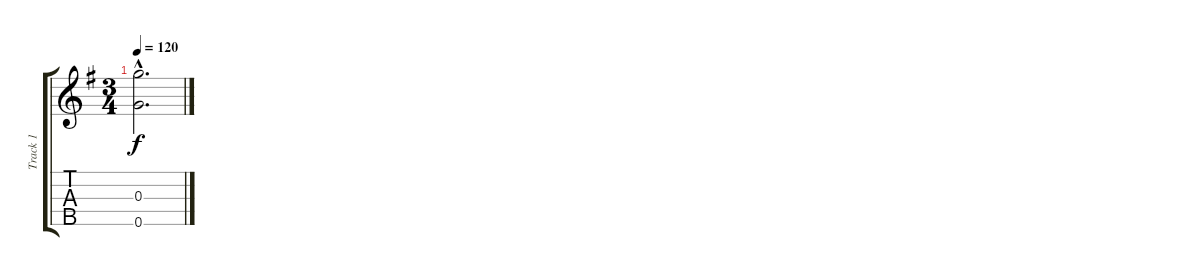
\track ("Track 1" "Track 1") {instrument acousticguitarsteel}
\staff {score tabs}
\tuning (D4 B3 G3 D3 G4) {hide}
\ts (3 4)
\tempo 120
\clef g2
\ks g
(0.3{hac} 0.5{hac}).2{d dy f}
